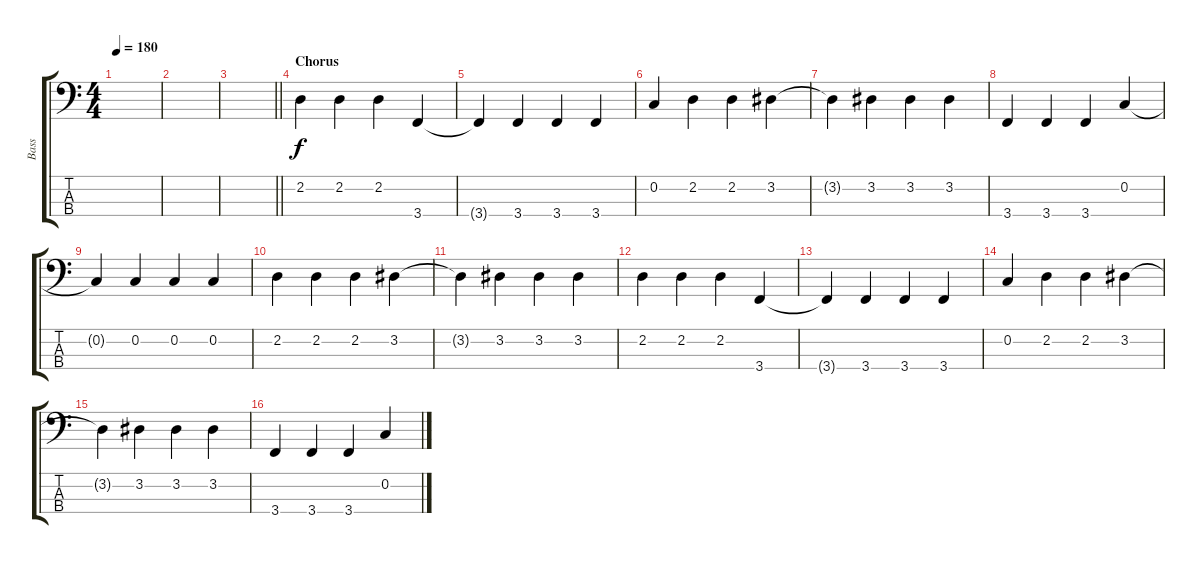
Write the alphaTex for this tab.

\track ("Bass" "Bass") {instrument electricbassfinger}
\staff {score tabs}
\tuning (F2 C2 G1 D1) {hide}
\ts (4 4)
\tempo 180
\clef f4
\ks c
|
|
\barLineRight lightlight
|
\section ("" "Chorus")
2.2.4 2.2.4 2.2.4 3.4.4 |
3.4{t}.4 3.4.4 3.4.4 3.4.4 |
0.2.4 2.2.4 2.2.4 3.2.4 |
3.2{t}.4 3.2.4 3.2.4 3.2.4 |
3.4.4 3.4.4 3.4.4 0.2.4 |
0.2{t}.4 0.2.4 0.2.4 0.2.4 |
2.2.4 2.2.4 2.2.4 3.2.4 |
3.2{t}.4 3.2.4 3.2.4 3.2.4 |
2.2.4 2.2.4 2.2.4 3.4.4 |
3.4{t}.4 3.4.4 3.4.4 3.4.4 |
0.2.4 2.2.4 2.2.4 3.2.4 |
3.2{t}.4 3.2.4 3.2.4 3.2.4 |
3.4.4 3.4.4 3.4.4 0.2.4
